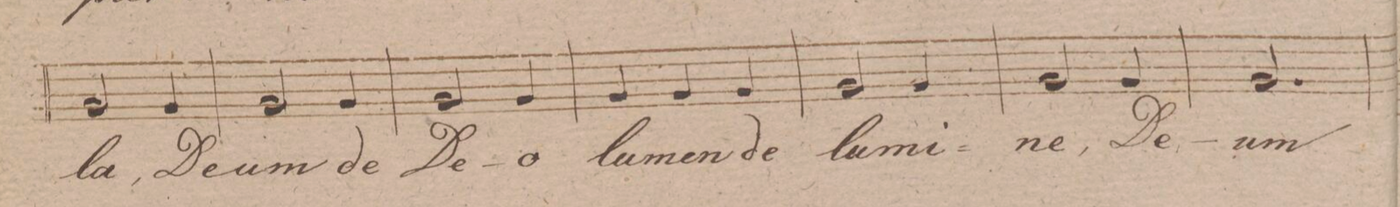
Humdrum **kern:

**kern	**text	**dynam
*I"Baſso.	*	*
*clefF4	*	*
*k[f#]	*	*
*M3/4	*	*
2BB/	-la,	.
4BB/	De-	.
=49	=49	=49
2BB/	-um	.
4BB/	de	.
=50	=50	=50
2BB/	De-	.
4BB/	-o	.
=51	=51	=51
4BB/	lu-	.
4BB/	-men	.
4BB/	de	.
=52	=52	=52
2BB/	lu-	.
4BB/	-mi-	.
=53	=53	=53
2BB/	-ne,	.
4BB/	De-	.
=54	=54	=54
2.BB/	-um	.
=55	=55	=55
*-	*-	*-
